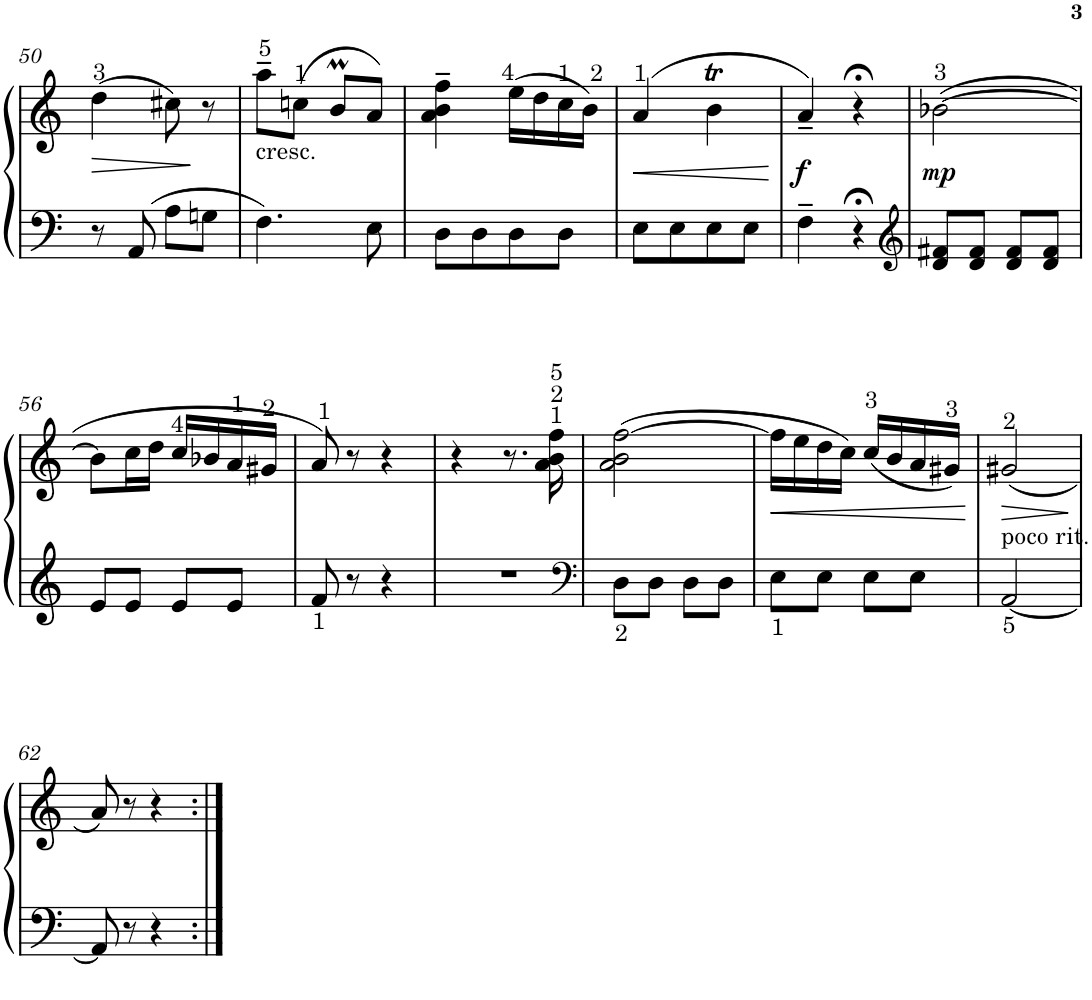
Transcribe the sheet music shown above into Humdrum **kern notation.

**kern	**kern	**dynam
*part1	*part1	*part1
*staff2	*staff1	*staff1/2
*I"Piano	*	*
*I'Pno.	*	*
!!LO:PB:g=z
*clefF4	*clefG2	*
*k[]	*k[]	*
*M2/4	*M2/4	*
=50	=50	=50
!	!	!LO:HP:b
8r	(4dd\	>
8AA/	.	.
8A\L	8cc#X\)	.
8Gn\J	8r	]
=51	=51	=51
!	!LO:TX:b:t=cresc.	!
4.F\	8aa~\L	.
.	(8ccn\J	.
.	8bm/L	.
8E\	8a/J)	.
=52	=52	=52
8D\L	4a\~ 4b\~ 4ff\~	.
8D\	.	.
8D\	(16ee\LL	.
.	16dd\	.
8D\J	16cc\	.
.	16b\JJ)	.
=53	=53	=53
!	!	!LO:HP:b
8E\L	(4a/	<
8E\	.	.
8E\	4bt\	.
8E\J	.	.
.	.	[
=54	=54	=54
!	!	!LO:DY:b
4F~\	4a~/)	f
4r;<	4r;<	.
=55	=55	=55
*clefG2	*	*
!	!	!LO:DY:b
8d/ 8f#X/L	([2b-X\	mp
8d/ 8f#/J	.	.
8d/ 8f#/L	.	.
8d/ 8f#/J	.	.
!!LO:LB:g=z
=56	=56	=56
8e/L	8b-\L]	.
8e/J	16cc\L	.
.	16dd\JJ	.
8e/L	16cc/LL	.
.	16b-X/	.
8e/J	16a/	.
.	16g#X/JJ	.
=57	=57	=57
8f/	8a/)	.
8r	8r	.
4r	4r	.
=58	=58	=58
2r	4r	.
.	8.r	.
.	16a\ 16b\ 16ff\	.
=59	=59	=59
*clefF4	*	*
8D\L	(2a\ 2b\ [2ff\	.
8D\J	.	.
8D\L	.	.
8D\J	.	.
=60	=60	=60
!	!	!LO:HP:b
8E\L	16ff\LL]	<
.	16ee\	.
8E\J	16dd\	.
.	16cc\JJ)	.
8E\L	(16cc/LL	.
.	16b/	.
8E\J	16a/	.
.	16g#X/JJ)	.
.	.	[
=61	=61	=61
!	!LO:TX:b:t=poco rit.	!
!	!	!LO:HP:b
[2AA/	(2g#X/	>
.	.	]
!!LO:LB:g=z
=62	=62	=62
8AA/]	8a/)	.
8r	8r	.
4r	4r	.
=:|!	=:|!	=:|!
*-	*-	*-
